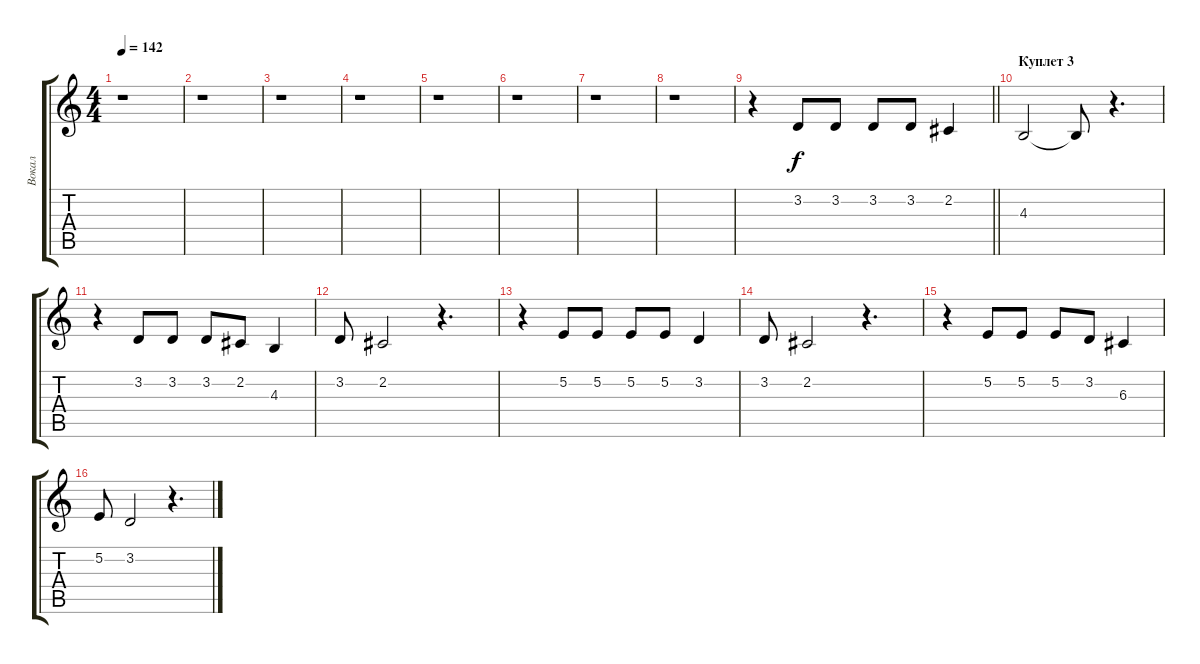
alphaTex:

\track ("Вокал" "Вокал") {instrument tenorsax}
\staff {score tabs}
\tuning (E4 B3 G3 D3 A2 E2) {hide}
\ts (4 4)
\tempo 142
\clef g2
\ks c
r.1{dy f} |
r.1 |
r.1 |
r.1 |
r.1 |
r.1 |
r.1 |
r.1 |
\barLineRight lightlight
r.4 3.2.8 3.2.8 3.2.8 3.2.8 2.2.4 |
\section ("" "Куплет 3")
4.3.2 4.3{t}.8 r.4{d} |
r.4 3.2.8 3.2.8 3.2.8 2.2.8 4.3.4 |
3.2.8 2.2.2 r.4{d} |
r.4 5.2.8 5.2.8 5.2.8 5.2.8 3.2.4 |
3.2.8 2.2.2 r.4{d} |
r.4 5.2.8 5.2.8 5.2.8 3.2.8 6.3.4 |
5.2.8 3.2.2 r.4{d}
